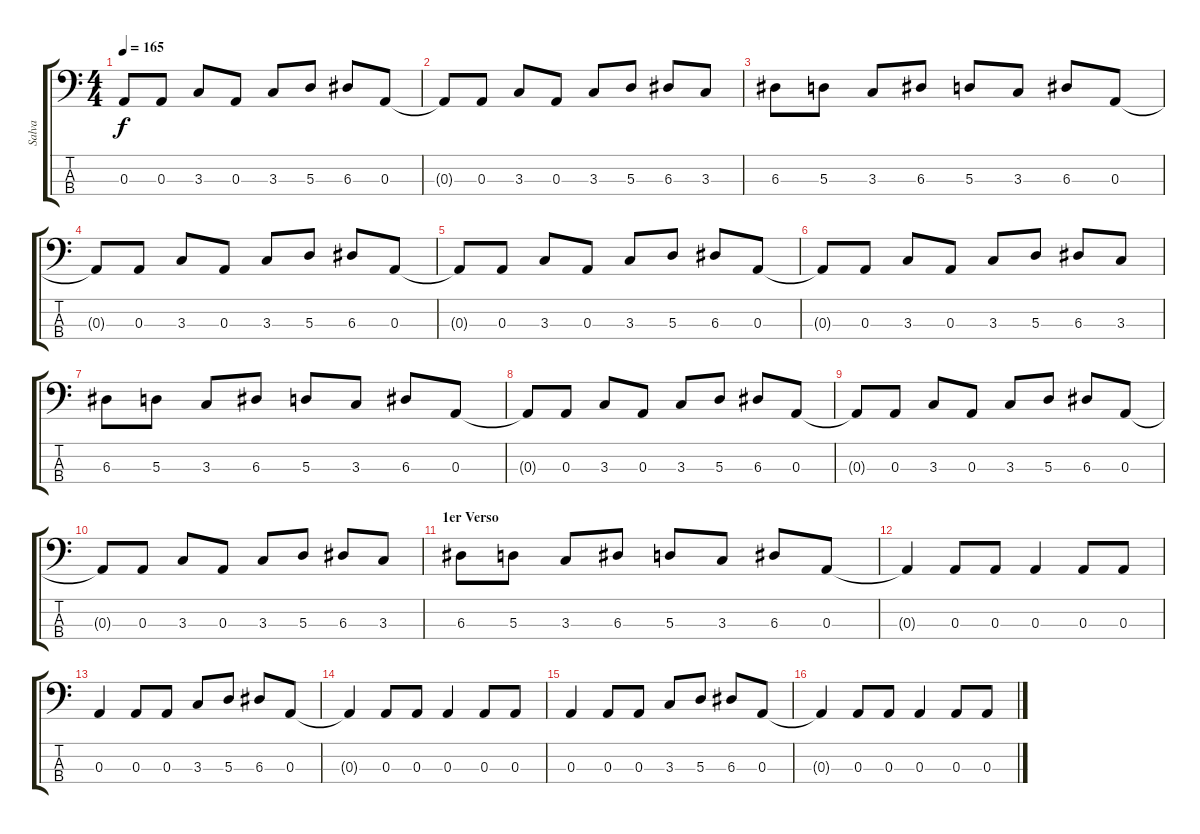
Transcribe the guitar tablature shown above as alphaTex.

\track ("Salva" "Salva") {instrument electricbassfinger}
\staff {score tabs}
\tuning (G2 D2 A1 E1) {hide}
\ts (4 4)
\tempo 165
\clef f4
\ks c
0.3{t}.8{dy f} 0.3.8 3.3.8 0.3.8 3.3.8 5.3.8 6.3.8 0.3.8 |
0.3{t}.8 0.3.8 3.3.8 0.3.8 3.3.8 5.3.8 6.3.8 3.3.8 |
6.3.8 5.3.8 3.3.8 6.3.8 5.3.8 3.3.8 6.3.8 0.3.8 |
0.3{t}.8 0.3.8 3.3.8 0.3.8 3.3.8 5.3.8 6.3.8 0.3.8 |
0.3{t}.8 0.3.8 3.3.8 0.3.8 3.3.8 5.3.8 6.3.8 0.3.8 |
0.3{t}.8 0.3.8 3.3.8 0.3.8 3.3.8 5.3.8 6.3.8 3.3.8 |
6.3.8 5.3.8 3.3.8 6.3.8 5.3.8 3.3.8 6.3.8 0.3.8 |
0.3{t}.8 0.3.8 3.3.8 0.3.8 3.3.8 5.3.8 6.3.8 0.3.8 |
0.3{t}.8 0.3.8 3.3.8 0.3.8 3.3.8 5.3.8 6.3.8 0.3.8 |
0.3{t}.8 0.3.8 3.3.8 0.3.8 3.3.8 5.3.8 6.3.8 3.3.8 |
\section ("" "1er Verso")
6.3.8 5.3.8 3.3.8 6.3.8 5.3.8 3.3.8 6.3.8 0.3.8 |
0.3{t}.4 0.3.8 0.3.8 0.3.4 0.3.8 0.3.8 |
0.3.4 0.3.8 0.3.8 3.3.8 5.3.8 6.3.8 0.3.8 |
0.3{t}.4 0.3.8 0.3.8 0.3.4 0.3.8 0.3.8 |
0.3.4 0.3.8 0.3.8 3.3.8 5.3.8 6.3.8 0.3.8 |
0.3{t}.4 0.3.8 0.3.8 0.3.4 0.3.8 0.3.8
